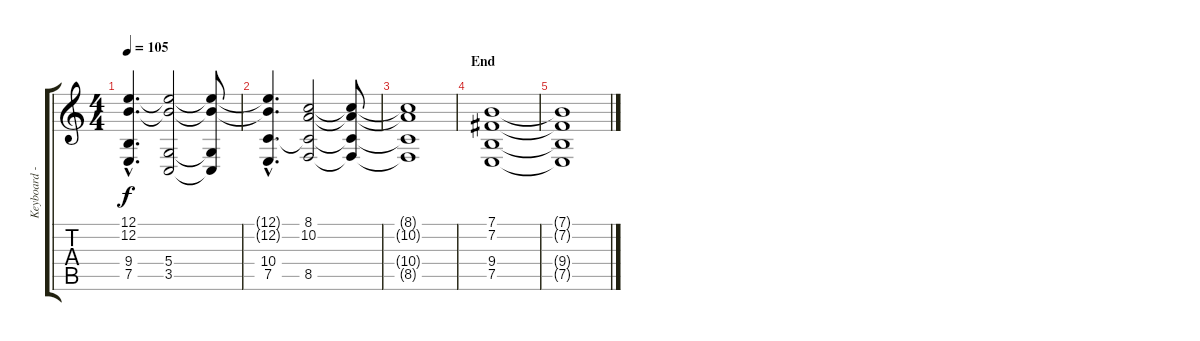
\track ("Keyboard - Verse" "Keyboard -") {instrument synthstrings2}
\staff {score tabs}
\tuning (E4 B3 G3 D3 A2 E2) {hide}
\ts (4 4)
\tempo 105
\clef g2
\ks c
(12.1{hac} 12.2{hac} 9.4{hac} 7.5{hac}).4{d dy f} (12.1{t} 12.2{t} 5.4 3.5).2 (12.1{t} 12.2{t} 5.4{t} 3.5{t}).8 |
(12.1{hac t} 12.2{hac t} 10.4{hac} 7.5{hac}).4{d} (8.1 10.2 10.4{t} 8.5).2 (8.1{t} 10.2{t} 10.4{t} 8.5{t}).8 |
(8.1{t} 10.2{t} 10.4{t} 8.5{t}).1 |
\section ("" "End")
(7.1 7.2 9.4 7.5).1{volume 0} |
(7.1{t} 7.2{t} 9.4{t} 7.5{t}).1
